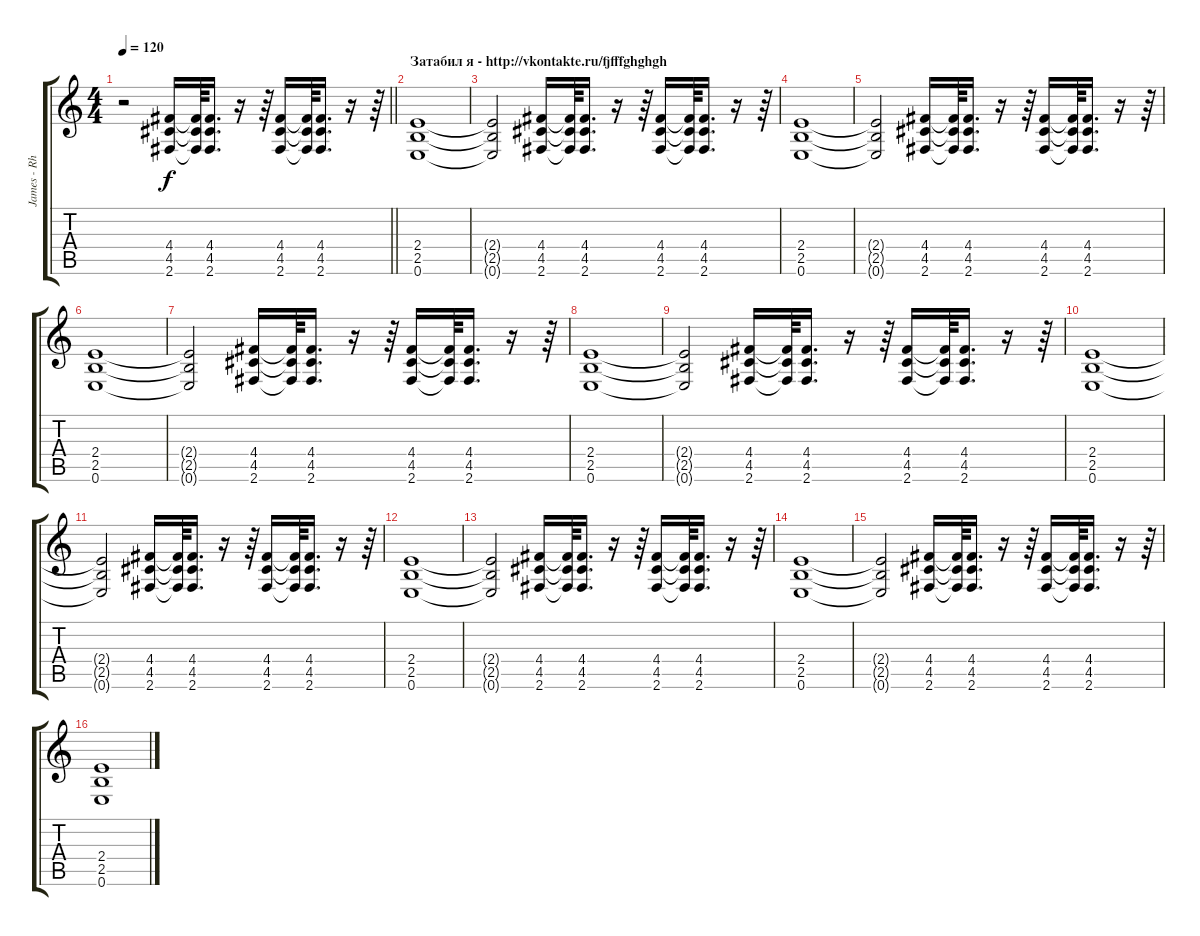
\track ("James - Rhythm" "James - Rh") {instrument distortionguitar}
\staff {score tabs}
\tuning (E4 B3 G3 D3 A2 E2) {hide}
\ts (4 4)
\tempo 120
\clef g2
\barLineRight lightlight
\ks c
r.2{dy f instrument distortionguitar} (4.4 4.5 2.6).16{volume 11} (4.4{t} 4.5{t} 2.6{t}).64 (4.4 4.5 2.6).16{d} r.16 r.64 (4.4 4.5 2.6).16 (4.4{t} 4.5{t} 2.6{t}).64 (4.4 4.5 2.6).16{d} r.16 r.64 |
\section ("" "Затабил я - http://vkontakte.ru/fjfffghghgh")
(2.4 2.5 0.6).1 |
(2.4{t} 2.5{t} 0.6{t}).2 (4.4 4.5 2.6).16 (4.4{t} 4.5{t} 2.6{t}).64 (4.4 4.5 2.6).16{d} r.16 r.64 (4.4 4.5 2.6).16 (4.4{t} 4.5{t} 2.6{t}).64 (4.4 4.5 2.6).16{d} r.16 r.64 |
(2.4 2.5 0.6).1 |
(2.4{t} 2.5{t} 0.6{t}).2 (4.4 4.5 2.6).16 (4.4{t} 4.5{t} 2.6{t}).64 (4.4 4.5 2.6).16{d} r.16 r.64 (4.4 4.5 2.6).16 (4.4{t} 4.5{t} 2.6{t}).64 (4.4 4.5 2.6).16{d} r.16 r.64 |
(2.4 2.5 0.6).1 |
(2.4{t} 2.5{t} 0.6{t}).2 (4.4 4.5 2.6).16 (4.4{t} 4.5{t} 2.6{t}).64 (4.4 4.5 2.6).16{d} r.16 r.64 (4.4 4.5 2.6).16 (4.4{t} 4.5{t} 2.6{t}).64 (4.4 4.5 2.6).16{d} r.16 r.64 |
(2.4 2.5 0.6).1 |
(2.4{t} 2.5{t} 0.6{t}).2 (4.4 4.5 2.6).16 (4.4{t} 4.5{t} 2.6{t}).64 (4.4 4.5 2.6).16{d} r.16 r.64 (4.4 4.5 2.6).16 (4.4{t} 4.5{t} 2.6{t}).64 (4.4 4.5 2.6).16{d} r.16 r.64 |
(2.4 2.5 0.6).1 |
(2.4{t} 2.5{t} 0.6{t}).2 (4.4 4.5 2.6).16 (4.4{t} 4.5{t} 2.6{t}).64 (4.4 4.5 2.6).16{d} r.16 r.64 (4.4 4.5 2.6).16 (4.4{t} 4.5{t} 2.6{t}).64 (4.4 4.5 2.6).16{d} r.16 r.64 |
(2.4 2.5 0.6).1 |
(2.4{t} 2.5{t} 0.6{t}).2 (4.4 4.5 2.6).16 (4.4{t} 4.5{t} 2.6{t}).64 (4.4 4.5 2.6).16{d} r.16 r.64 (4.4 4.5 2.6).16 (4.4{t} 4.5{t} 2.6{t}).64 (4.4 4.5 2.6).16{d} r.16 r.64 |
(2.4 2.5 0.6).1 |
(2.4{t} 2.5{t} 0.6{t}).2 (4.4 4.5 2.6).16 (4.4{t} 4.5{t} 2.6{t}).64 (4.4 4.5 2.6).16{d} r.16 r.64 (4.4 4.5 2.6).16 (4.4{t} 4.5{t} 2.6{t}).64 (4.4 4.5 2.6).16{d} r.16 r.64 |
(2.4 2.5 0.6).1
